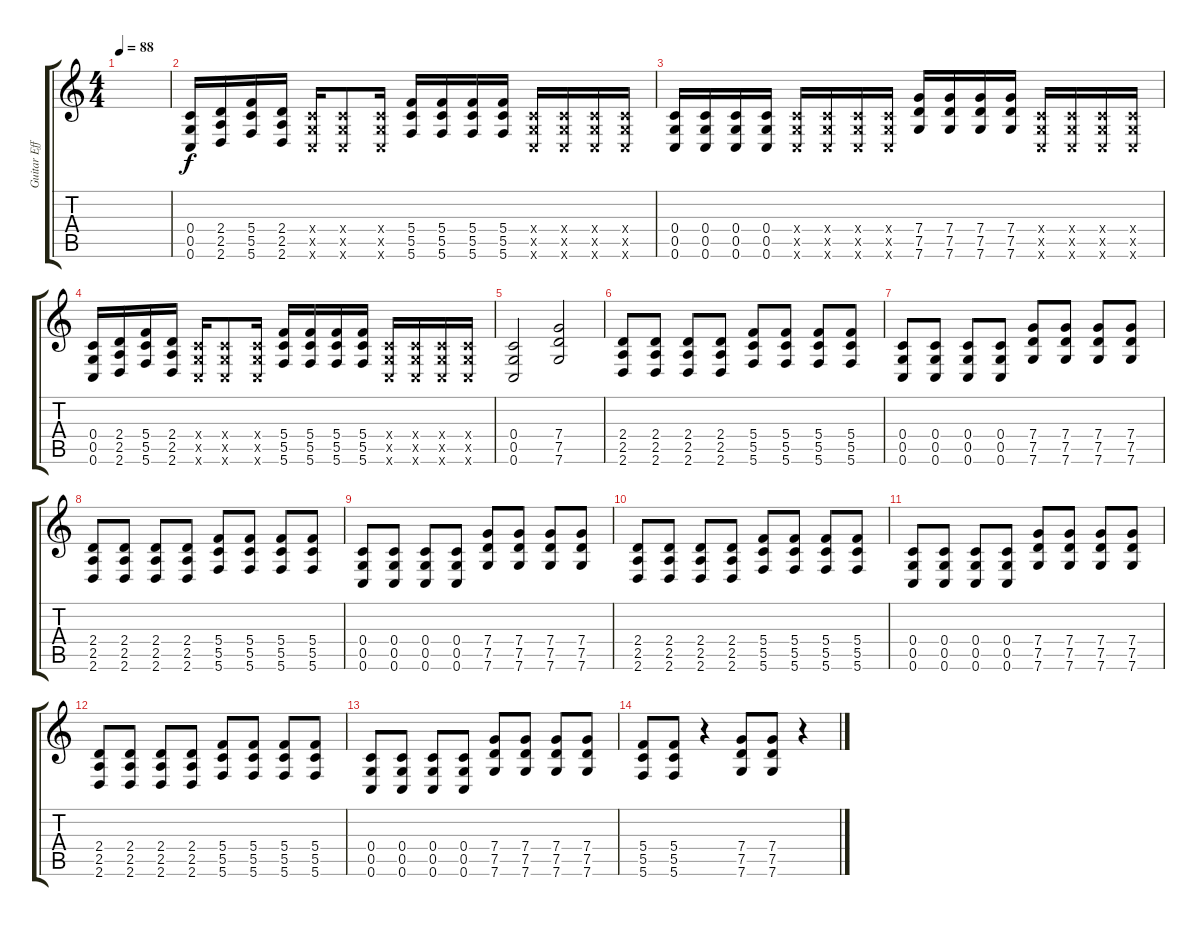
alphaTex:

\track ("Guitar Effect (Ryan)" "Guitar Eff") {instrument electricguitarjazz}
\staff {score tabs}
\tuning (D4 A3 F3 C3 G2 C2) {hide}
\ts (4 4)
\tempo 88
\clef g2
\ks c
|
(0.4 0.5 0.6).16{instrument overdrivenguitar} (2.4 2.5 2.6).16 (5.4 5.5 5.6).16 (2.4 2.5 2.6).16 (0.4{x} 0.5{x} 0.6{x}).16 (0.4{x} 0.5{x} 0.6{x}).8 (0.4{x} 0.5{x} 0.6{x}).16 (5.4 5.5 5.6).16 (5.4 5.5 5.6).16 (5.4 5.5 5.6).16 (5.4 5.5 5.6).16 (0.4{x} 0.5{x} 0.6{x}).16 (0.4{x} 0.5{x} 0.6{x}).16 (0.4{x} 0.5{x} 0.6{x}).16 (0.4{x} 0.5{x} 0.6{x}).16 |
(0.4 0.5 0.6).16 (0.4 0.5 0.6).16 (0.4 0.5 0.6).16 (0.4 0.5 0.6).16 (0.4{x} 0.5{x} 0.6{x}).16 (0.4{x} 0.5{x} 0.6{x}).16 (0.4{x} 0.5{x} 0.6{x}).16 (0.4{x} 0.5{x} 0.6{x}).16 (7.4 7.5 7.6).16 (7.4 7.5 7.6).16 (7.4 7.5 7.6).16 (7.4 7.5 7.6).16 (0.4{x} 0.5{x} 0.6{x}).16 (0.4{x} 0.5{x} 0.6{x}).16 (0.4{x} 0.5{x} 0.6{x}).16 (0.4{x} 0.5{x} 0.6{x}).16 |
(0.4 0.5 0.6).16{instrument overdrivenguitar} (2.4 2.5 2.6).16 (5.4 5.5 5.6).16 (2.4 2.5 2.6).16 (0.4{x} 0.5{x} 0.6{x}).16 (0.4{x} 0.5{x} 0.6{x}).8 (0.4{x} 0.5{x} 0.6{x}).16 (5.4 5.5 5.6).16 (5.4 5.5 5.6).16 (5.4 5.5 5.6).16 (5.4 5.5 5.6).16 (0.4{x} 0.5{x} 0.6{x}).16 (0.4{x} 0.5{x} 0.6{x}).16 (0.4{x} 0.5{x} 0.6{x}).16 (0.4{x} 0.5{x} 0.6{x}).16 |
(0.4 0.5 0.6).2 (7.4 7.5 7.6).2 |
(2.4 2.5 2.6).8 (2.4 2.5 2.6).8 (2.4 2.5 2.6).8 (2.4 2.5 2.6).8 (5.4 5.5 5.6).8 (5.4 5.5 5.6).8 (5.4 5.5 5.6).8 (5.4 5.5 5.6).8 |
(0.4 0.5 0.6).8 (0.4 0.5 0.6).8 (0.4 0.5 0.6).8 (0.4 0.5 0.6).8 (7.4 7.5 7.6).8 (7.4 7.5 7.6).8 (7.4 7.5 7.6).8 (7.4 7.5 7.6).8 |
(2.4 2.5 2.6).8 (2.4 2.5 2.6).8 (2.4 2.5 2.6).8 (2.4 2.5 2.6).8 (5.4 5.5 5.6).8 (5.4 5.5 5.6).8 (5.4 5.5 5.6).8 (5.4 5.5 5.6).8 |
(0.4 0.5 0.6).8 (0.4 0.5 0.6).8 (0.4 0.5 0.6).8 (0.4 0.5 0.6).8 (7.4 7.5 7.6).8 (7.4 7.5 7.6).8 (7.4 7.5 7.6).8 (7.4 7.5 7.6).8 |
(2.4 2.5 2.6).8 (2.4 2.5 2.6).8 (2.4 2.5 2.6).8 (2.4 2.5 2.6).8 (5.4 5.5 5.6).8 (5.4 5.5 5.6).8 (5.4 5.5 5.6).8 (5.4 5.5 5.6).8 |
(0.4 0.5 0.6).8 (0.4 0.5 0.6).8 (0.4 0.5 0.6).8 (0.4 0.5 0.6).8 (7.4 7.5 7.6).8 (7.4 7.5 7.6).8 (7.4 7.5 7.6).8 (7.4 7.5 7.6).8 |
(2.4 2.5 2.6).8 (2.4 2.5 2.6).8 (2.4 2.5 2.6).8 (2.4 2.5 2.6).8 (5.4 5.5 5.6).8 (5.4 5.5 5.6).8 (5.4 5.5 5.6).8 (5.4 5.5 5.6).8 |
(0.4 0.5 0.6).8 (0.4 0.5 0.6).8 (0.4 0.5 0.6).8 (0.4 0.5 0.6).8 (7.4 7.5 7.6).8 (7.4 7.5 7.6).8 (7.4 7.5 7.6).8 (7.4 7.5 7.6).8 |
(5.4 5.5 5.6).8 (5.4 5.5 5.6).8 r.4 (7.4 7.5 7.6).8 (7.4 7.5 7.6).8 r.4
